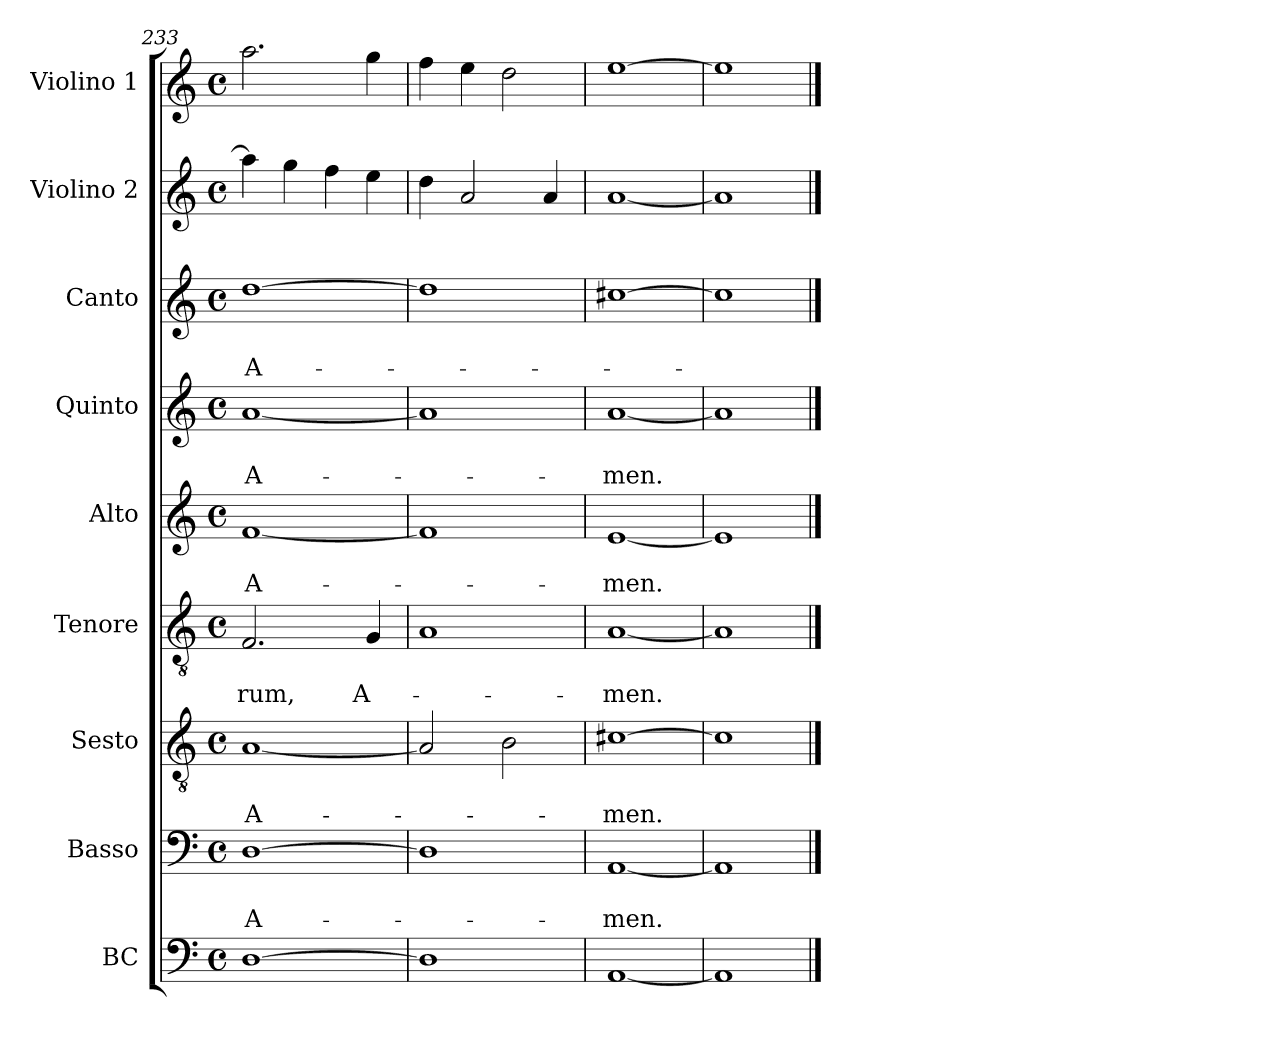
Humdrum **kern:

**kern	**kern	**text	**text	**kern	**text	**text	**kern	**text	**text	**kern	**text	**text	**kern	**text	**text	**kern	**text	**text	**kern	**kern
*part9	*part8	*part8	*part8	*part7	*part7	*part7	*part6	*part6	*part6	*part5	*part5	*part5	*part4	*part4	*part4	*part3	*part3	*part3	*part2	*part1
*staff9	*staff8	*staff8	*staff8	*staff7	*staff7	*staff7	*staff6	*staff6	*staff6	*staff5	*staff5	*staff5	*staff4	*staff4	*staff4	*staff3	*staff3	*staff3	*staff2	*staff1
*I"BC	*I"Basso	*	*	*I"Sesto	*	*	*I"Tenore	*	*	*I"Alto	*	*	*I"Quinto	*	*	*I"Canto	*	*	*I"Violino 2	*I"Violino 1
*I'Bc	*I'B	*	*	*I'S	*	*	*I'T	*	*	*I'A	*	*	*I'Q	*	*	*I'C	*	*	*I'V2	*I'V1
*clefF4	*clefF4	*	*	*clefGv2	*	*	*clefGv2	*	*	*clefG2	*	*	*clefG2	*	*	*clefG2	*	*	*clefG2	*clefG2
*k[]	*k[]	*	*	*k[]	*	*	*k[]	*	*	*k[]	*	*	*k[]	*	*	*k[]	*	*	*k[]	*k[]
*C:	*C:	*	*	*C:	*	*	*C:	*	*	*C:	*	*	*C:	*	*	*C:	*	*	*C:	*C:
*M4/4	*M4/4	*	*	*M4/4	*	*	*M4/4	*	*	*M4/4	*	*	*M4/4	*	*	*M4/4	*	*	*M4/4	*M4/4
*met(c)	*met(c)	*	*	*met(c)	*	*	*met(c)	*	*	*met(c)	*	*	*met(c)	*	*	*met(c)	*	*	*met(c)	*met(c)
=233	=233	=233	=233	=233	=233	=233	=233	=233	=233	=233	=233	=233	=233	=233	=233	=233	=233	=233	=233	=233
!	!	!	!LO:LY:b	!	!	!LO:LY:b	!	!	!LO:LY:b	!	!	!LO:LY:b	!	!	!LO:LY:b	!	!	!LO:LY:b	!	!
[1D	[1D	.	A-	[1A	.	A-	2.F/	.	-rum,	[1f	.	A-	[1a	.	A-	[1dd	.	A-	4aa\]	2.aa\
.	.	.	.	.	.	.	.	.	.	.	.	.	.	.	.	.	.	.	4gg\	.
.	.	.	.	.	.	.	.	.	.	.	.	.	.	.	.	.	.	.	4ff\	.
!	!	!	!	!	!	!	!	!	!LO:LY:b	!	!	!	!	!	!	!	!	!	!	!
.	.	.	.	.	.	.	4G/	.	A-	.	.	.	.	.	.	.	.	.	4ee\	4gg\
=234	=234	=234	=234	=234	=234	=234	=234	=234	=234	=234	=234	=234	=234	=234	=234	=234	=234	=234	=234	=234
1D]	1D]	.	.	2A/]	.	.	1A	.	.	1f]	.	.	1a]	.	.	1dd]	.	.	4dd\	4ff\
.	.	.	.	.	.	.	.	.	.	.	.	.	.	.	.	.	.	.	2a/	4ee\
.	.	.	.	2B\	.	.	.	.	.	.	.	.	.	.	.	.	.	.	.	2dd\
.	.	.	.	.	.	.	.	.	.	.	.	.	.	.	.	.	.	.	4a/	.
=235	=235	=235	=235	=235	=235	=235	=235	=235	=235	=235	=235	=235	=235	=235	=235	=235	=235	=235	=235	=235
!	!	!	!LO:LY:b	!	!	!LO:LY:b	!	!	!LO:LY:b	!	!	!LO:LY:b	!	!	!LO:LY:b	!	!	!	!	!
[1AA	[1AA	.	-men.	[1c#X	.	-men.	[1A	.	-men.	[1e	.	-men.	[1a	.	-men.	[1cc#X	.	.	[1a	[1ee
=236	=236	=236	=236	=236	=236	=236	=236	=236	=236	=236	=236	=236	=236	=236	=236	=236	=236	=236	=236	=236
1AA]	1AA]	.	.	1c#]	.	.	1A]	.	.	1e]	.	.	1a]	.	.	1cc#]	.	.	1a]	1ee]
==	==	==	==	==	==	==	==	==	==	==	==	==	==	==	==	==	==	==	==	==
*-	*-	*-	*-	*-	*-	*-	*-	*-	*-	*-	*-	*-	*-	*-	*-	*-	*-	*-	*-	*-
